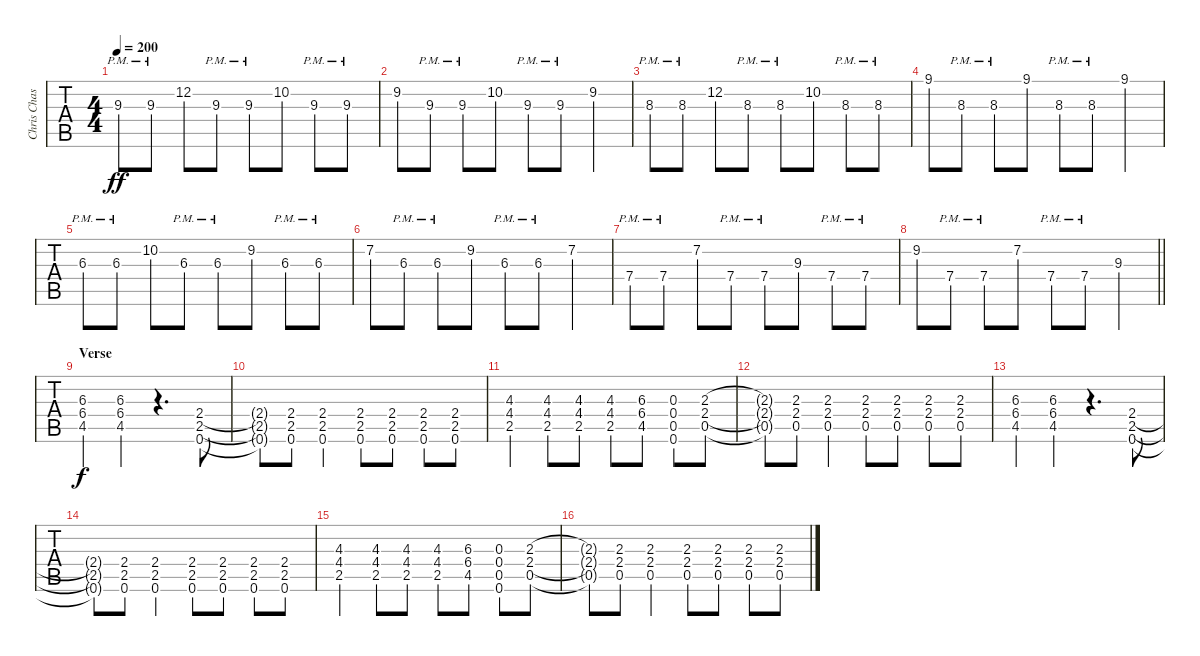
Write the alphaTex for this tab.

\track ("Chris Chasse - Guitar One" "Chris Chas") {instrument distortionguitar}
\staff {tabs}
\tuning (Eb4 Bb3 Gb3 Db3 Ab2 Eb2) {hide}
\ts (4 4)
\tempo 200
\clef g2
\ks c
9.3{pm}.8{dy ff} 9.3{pm}.8 12.2.8 9.3{pm}.8 9.3{pm}.8 10.2.8 9.3{pm}.8 9.3{pm}.8 |
9.2.8 9.3{pm}.8 9.3{pm}.8 10.2.8 9.3{pm}.8 9.3{pm}.8 9.2.4 |
8.3{pm}.8 8.3{pm}.8 12.2.8 8.3{pm}.8 8.3{pm}.8 10.2.8 8.3{pm}.8 8.3{pm}.8 |
9.1.8 8.3{pm}.8 8.3{pm}.8 9.1.8 8.3{pm}.8 8.3{pm}.8 9.1.4 |
6.3{pm}.8 6.3{pm}.8 10.2.8 6.3{pm}.8 6.3{pm}.8 9.2.8 6.3{pm}.8 6.3{pm}.8 |
7.2.8 6.3{pm}.8 6.3{pm}.8 9.2.8 6.3{pm}.8 6.3{pm}.8 7.2.4 |
7.4{pm}.8 7.4{pm}.8 7.2.8 7.4{pm}.8 7.4{pm}.8 9.3.8 7.4{pm}.8 7.4{pm}.8 |
\barLineRight lightlight
9.2.8 7.4{pm}.8 7.4{pm}.8 7.2.8 7.4{pm}.8 7.4{pm}.8 9.3.4 |
\section ("" "Verse")
(6.3 6.4 4.5).4{dy f} (6.3 6.4 4.5).4 r.4{d} (2.4 2.5 0.6).8 |
(2.4{t} 2.5{t} 0.6{t}).8 (2.4 2.5 0.6).8 (2.4 2.5 0.6).4 (2.4 2.5 0.6).8 (2.4 2.5 0.6).8 (2.4 2.5 0.6).8 (2.4 2.5 0.6).8 |
(4.3 4.4 2.5).4 (4.3 4.4 2.5).8 (4.3 4.4 2.5).8 (4.3 4.4 2.5).8 (6.3 6.4 4.5).8 (0.3 0.4 0.5 0.6).8 (2.3 2.4 0.5).8 |
(2.3{t} 2.4{t} 0.5{t}).8 (2.3 2.4 0.5).8 (2.3 2.4 0.5).4 (2.3 2.4 0.5).8 (2.3 2.4 0.5).8 (2.3 2.4 0.5).8 (2.3 2.4 0.5).8 |
(6.3 6.4 4.5).4 (6.3 6.4 4.5).4 r.4{d} (2.4 2.5 0.6).8 |
(2.4{t} 2.5{t} 0.6{t}).8 (2.4 2.5 0.6).8 (2.4 2.5 0.6).4 (2.4 2.5 0.6).8 (2.4 2.5 0.6).8 (2.4 2.5 0.6).8 (2.4 2.5 0.6).8 |
(4.3 4.4 2.5).4 (4.3 4.4 2.5).8 (4.3 4.4 2.5).8 (4.3 4.4 2.5).8 (6.3 6.4 4.5).8 (0.3 0.4 0.5 0.6).8 (2.3 2.4 0.5).8 |
(2.3{t} 2.4{t} 0.5{t}).8 (2.3 2.4 0.5).8 (2.3 2.4 0.5).4 (2.3 2.4 0.5).8 (2.3 2.4 0.5).8 (2.3 2.4 0.5).8 (2.3 2.4 0.5).8
